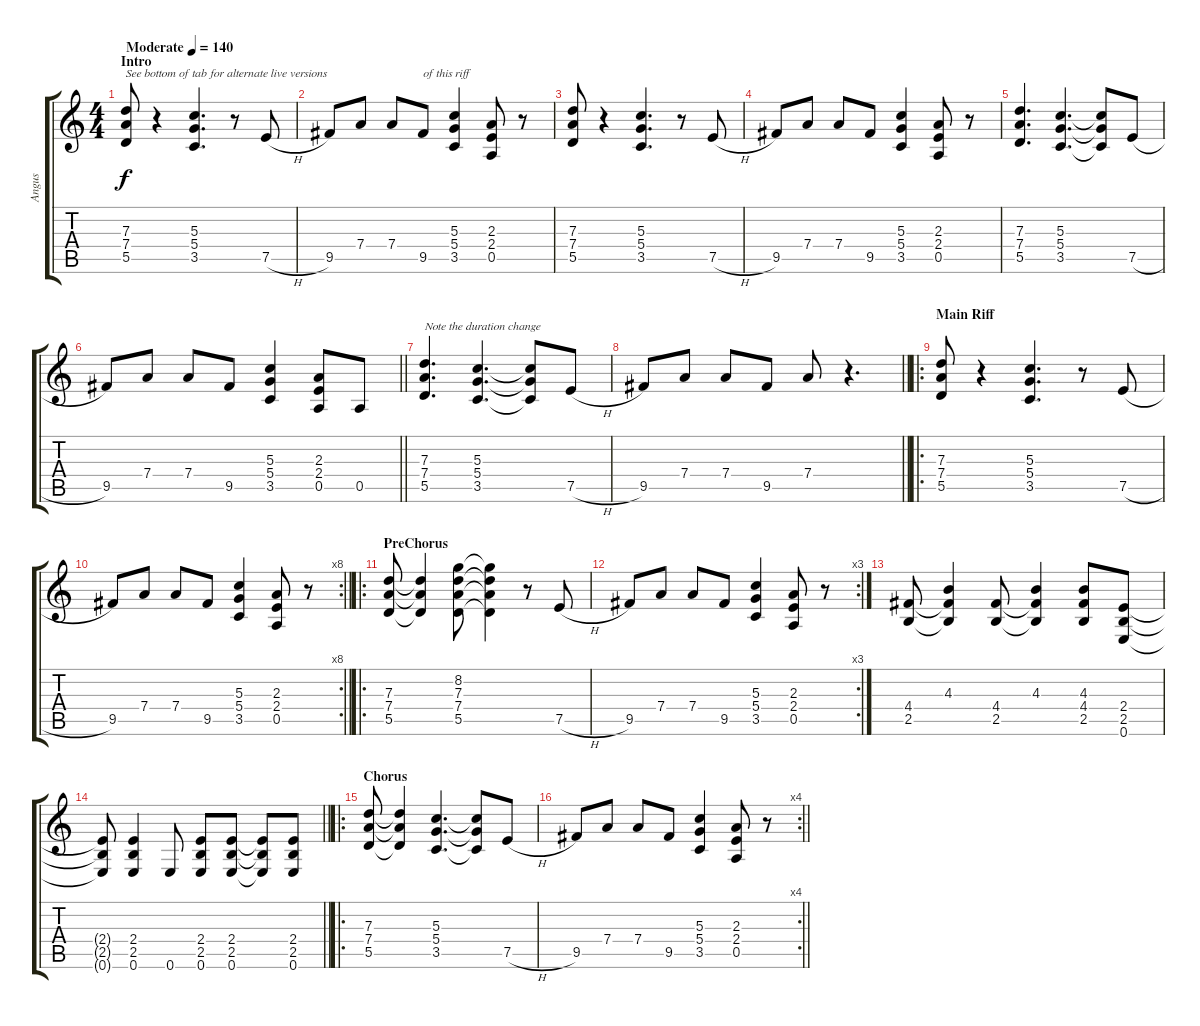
\track ("Angus" "Angus") {instrument overdrivenguitar}
\staff {score tabs}
\tuning (E4 B3 G3 D3 A2 E2) {hide}
\ts (4 4)
\section ("" "Intro")
\tempo (140 "Moderate")
\clef g2
\ks c
(7.3 7.4 5.5).8{txt "See bottom of tab for alternate live versions" dy f instrument overdrivenguitar} r.4 (5.3 5.4 3.5).4{d} r.8 7.5{h}.8 |
9.5.8 7.4.8 7.4.8 9.5.8{txt "of this riff"} (5.3 5.4 3.5).4 (2.3 2.4 0.5).8 r.8 |
(7.3 7.4 5.5).8 r.4 (5.3 5.4 3.5).4{d} r.8 7.5{h}.8 |
9.5.8 7.4.8 7.4.8 9.5.8 (5.3 5.4 3.5).4 (2.3 2.4 0.5).8 r.8 |
(7.3 7.4 5.5).4{d} (5.3 5.4 3.5).4{d} (5.3{t} 5.4{t} 3.5{t}).8 7.5{h}.8 |
\barLineRight lightlight
9.5.8 7.4.8 7.4.8 9.5.8 (5.3 5.4 3.5).4 (2.3 2.4 0.5).8 0.5.8 |
\section ("" "")
(7.3 7.4 5.5).4{d txt "Note the duration change"} (5.3 5.4 3.5).4{d} (5.3{t} 5.4{t} 3.5{t}).8 7.5{h}.8 |
\barLineRight lightlight
9.5.8 7.4.8 7.4.8 9.5.8 7.4.8 r.4{d} |
\ro
\section ("" "Main Riff")
(7.3 7.4 5.5).8 r.4 (5.3 5.4 3.5).4{d} r.8 7.5{h}.8 |
\rc 8
\barLineRight lightlight
9.5.8 7.4.8 7.4.8 9.5.8 (5.3 5.4 3.5).4 (2.3 2.4 0.5).8 r.8 |
\ro
\section ("" "PreChorus")
(7.3 7.4 5.5).8 (7.3{t} 7.4{t} 5.5{t}).4 (8.2 7.3 7.4 5.5).8 (8.2{t} 7.3{t} 7.4{t} 5.5{t}).4 r.8 7.5{h}.8 |
\rc 3
9.5.8 7.4.8 7.4.8 9.5.8 (5.3 5.4 3.5).4 (2.3 2.4 0.5).8 r.8 |
(4.4 2.5).8 (4.3 4.4{t} 2.5{t}).4 (4.4 2.5).8 (4.3 4.4{t} 2.5{t}).4 (4.3 4.4 2.5).8 (2.4 2.5 0.6).8 |
\barLineRight lightlight
(2.4{t} 2.5{t} 0.6{t}).8 (2.4 2.5 0.6).4 0.6.8 (2.4 2.5 0.6).8 (2.4 2.5 0.6).8 (2.4{t} 2.5{t} 0.6{t}).8 (2.4 2.5 0.6).8 |
\ro
\section ("" "Chorus")
(7.3 7.4 5.5).8 (7.3{t} 7.4{t} 5.5{t}).4 (5.3 5.4 3.5).4{d} (5.3{t} 5.4{t} 3.5{t}).8 7.5{h}.8 |
\rc 4
\barLineRight lightlight
9.5.8 7.4.8 7.4.8 9.5.8 (5.3 5.4 3.5).4 (2.3 2.4 0.5).8 r.8
